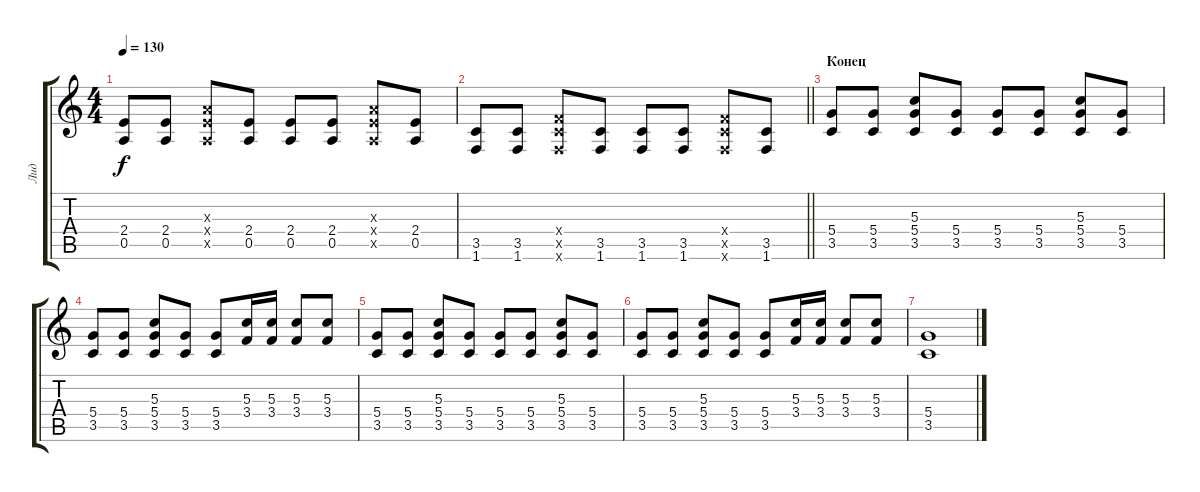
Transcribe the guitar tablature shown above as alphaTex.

\track ("Лид" "Лид") {instrument electricguitarmuted}
\staff {score tabs}
\tuning (E4 B3 G3 D3 A2 E2) {hide}
\ts (4 4)
\tempo 130
\clef g2
\ks c
(2.4 0.5).8{dy f} (2.4 0.5).8 (2.3{x} 2.4{x} 0.5{x}).8 (2.4 0.5).8 (2.4 0.5).8 (2.4 0.5).8 (2.3{x} 2.4{x} 0.5{x}).8 (2.4 0.5).8 |
\barLineRight lightlight
(3.5 1.6).8 (3.5 1.6).8 (3.4{x} 3.5{x} 1.6{x}).8 (3.5 1.6).8 (3.5 1.6).8 (3.5 1.6).8 (3.4{x} 3.5{x} 1.6{x}).8 (3.5 1.6).8 |
\section ("" "Конец")
(5.4 3.5).8{volume 7} (5.4 3.5).8 (5.3 5.4 3.5).8 (5.4 3.5).8 (5.4 3.5).8 (5.4 3.5).8 (5.3 5.4 3.5).8 (5.4 3.5).8 |
(5.4 3.5).8 (5.4 3.5).8 (5.3 5.4 3.5).8 (5.4 3.5).8 (5.4 3.5).8 (5.3 3.4).16 (5.3 3.4).16 (5.3 3.4).8 (5.3 3.4).8 |
(5.4 3.5).8{volume 7} (5.4 3.5).8 (5.3 5.4 3.5).8 (5.4 3.5).8 (5.4 3.5).8 (5.4 3.5).8 (5.3 5.4 3.5).8 (5.4 3.5).8 |
(5.4 3.5).8 (5.4 3.5).8 (5.3 5.4 3.5).8 (5.4 3.5).8 (5.4 3.5).8 (5.3 3.4).16 (5.3 3.4).16 (5.3 3.4).8 (5.3 3.4).8 |
(5.4 3.5).1{volume 7}
